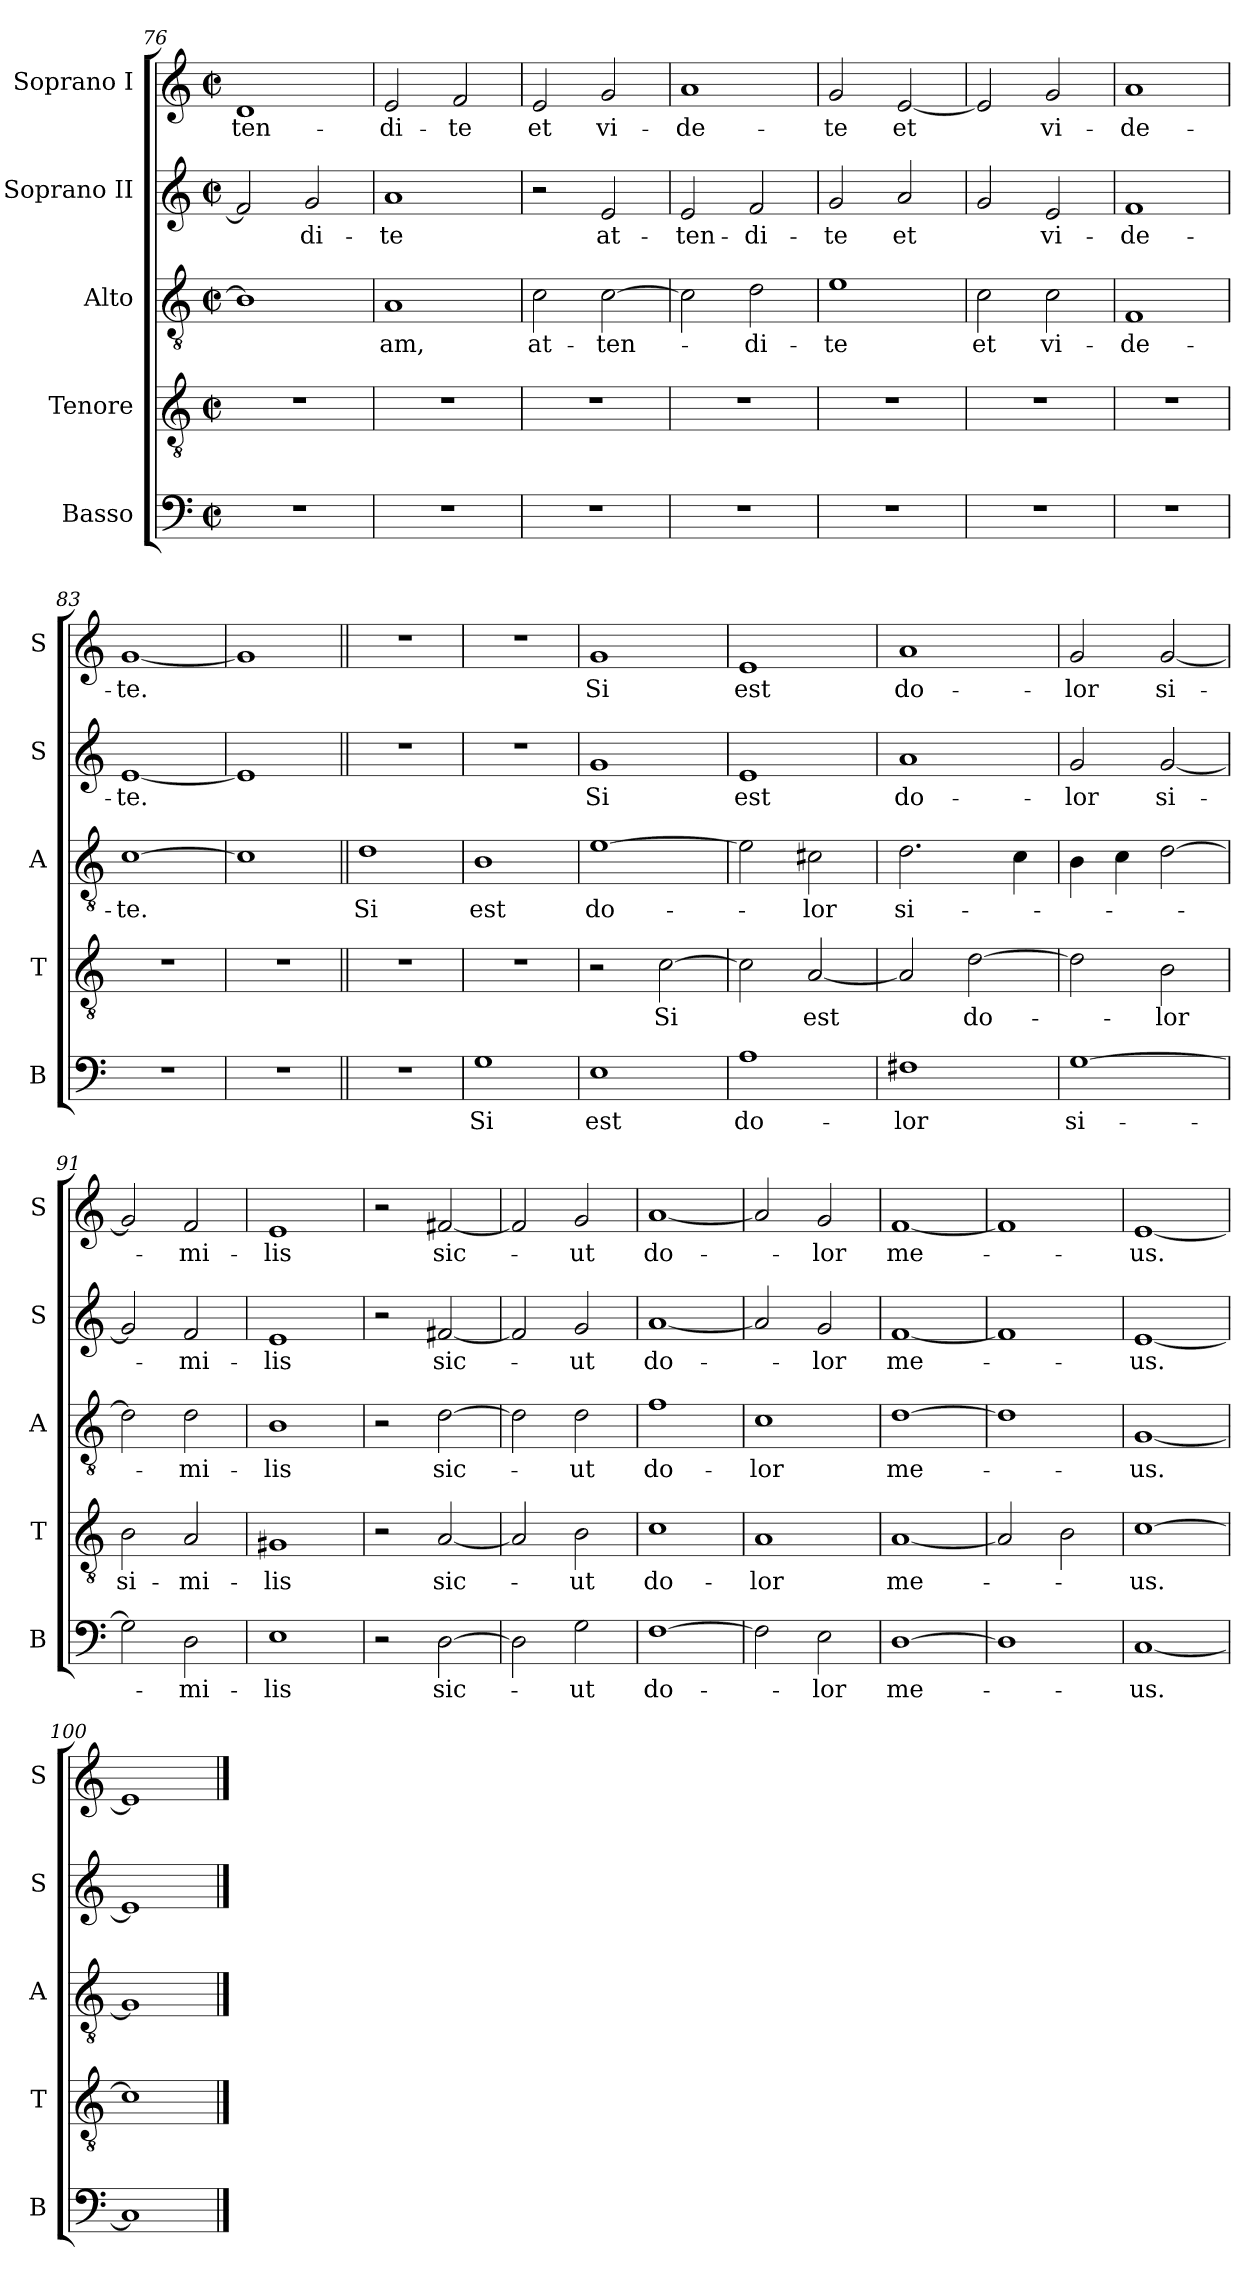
**kern	**text	**kern	**text	**kern	**text	**kern	**text	**kern	**text
*part5	*part5	*part4	*part4	*part3	*part3	*part2	*part2	*part1	*part1
*staff5	*staff5	*staff4	*staff4	*staff3	*staff3	*staff2	*staff2	*staff1	*staff1
*I"Basso	*	*I"Tenore	*	*I"Alto	*	*I"Soprano II	*	*I"Soprano I	*
*I'B	*	*I'T	*	*I'A	*	*I'S	*	*I'S	*
*clefF4	*	*clefGv2	*	*clefGv2	*	*clefG2	*	*clefG2	*
*k[]	*	*k[]	*	*k[]	*	*k[]	*	*k[]	*
*M2/2	*	*M2/2	*	*M2/2	*	*M2/2	*	*M2/2	*
*met(c|)	*	*met(c|)	*	*met(c|)	*	*met(c|)	*	*met(c|)	*
=76	=76	=76	=76	=76	=76	=76	=76	=76	=76
1r	.	1r	.	1B-]	.	2f/]	.	1d	-ten-
.	.	.	.	.	.	2g/	-di-	.	.
=77	=77	=77	=77	=77	=77	=77	=77	=77	=77
1r	.	1r	.	1A	-am,	1a	-te	2e/	-di-
.	.	.	.	.	.	.	.	2f/	-te
=78	=78	=78	=78	=78	=78	=78	=78	=78	=78
1r	.	1r	.	2c\	at-	2r	.	2e/	et
.	.	.	.	[2c\	-ten-	2e/	at-	2g/	vi-
=79	=79	=79	=79	=79	=79	=79	=79	=79	=79
1r	.	1r	.	2c\]	.	2e/	-ten-	1a	-de-
.	.	.	.	2d\	-di-	2f/	-di-	.	.
=80	=80	=80	=80	=80	=80	=80	=80	=80	=80
1r	.	1r	.	1e	-te	2g/	-te	2g/	-te
.	.	.	.	.	.	2a/	et	[2e/	et
=81	=81	=81	=81	=81	=81	=81	=81	=81	=81
1r	.	1r	.	2c\	et	2g/	.	2e/]	.
.	.	.	.	2c\	vi-	2e/	vi-	2g/	vi-
=82	=82	=82	=82	=82	=82	=82	=82	=82	=82
1r	.	1r	.	1F	-de-	1f	-de-	1a	-de-
=83	=83	=83	=83	=83	=83	=83	=83	=83	=83
1r	.	1r	.	[1c	-te.	[1e	-te.	[1g	-te.
=84	=84	=84	=84	=84	=84	=84	=84	=84	=84
1r	.	1r	.	1c]	.	1e]	.	1g]	.
=85||	=85||	=85||	=85||	=85||	=85||	=85||	=85||	=85||	=85||
1r	.	1r	.	1d	Si	1r	.	1r	.
=86	=86	=86	=86	=86	=86	=86	=86	=86	=86
1G	Si	1r	.	1B	est	1r	.	1r	.
=87	=87	=87	=87	=87	=87	=87	=87	=87	=87
1E	est	2r	.	[1e	do-	1g	Si	1g	Si
.	.	[2c\	Si	.	.	.	.	.	.
=88	=88	=88	=88	=88	=88	=88	=88	=88	=88
1A	do-	2c\]	.	2e\]	.	1e	est	1e	est
.	.	[2A/	est	2c#X\	-lor	.	.	.	.
=89	=89	=89	=89	=89	=89	=89	=89	=89	=89
1F#X	-lor	2A/]	.	2.d\	si-	1a	do-	1a	do-
.	.	[2d\	do-	.	.	.	.	.	.
.	.	.	.	4c\	.	.	.	.	.
=90	=90	=90	=90	=90	=90	=90	=90	=90	=90
[1G	si-	2d\]	.	4B\	.	2g/	-lor	2g/	-lor
.	.	.	.	4c\	.	.	.	.	.
.	.	2B\	-lor	[2d\	.	[2g/	si-	[2g/	si-
=91	=91	=91	=91	=91	=91	=91	=91	=91	=91
2G\]	.	2B\	si-	2d\]	.	2g/]	.	2g/]	.
2D\	-mi-	2A/	-mi-	2d\	-mi-	2f/	-mi-	2f/	-mi-
=92	=92	=92	=92	=92	=92	=92	=92	=92	=92
1E	-lis	1G#X	-lis	1B	-lis	1e	-lis	1e	-lis
=93	=93	=93	=93	=93	=93	=93	=93	=93	=93
2r	.	2r	.	2r	.	2r	.	2r	.
[2D\	sic-	[2A/	sic-	[2d\	sic-	[2f#X/	sic-	[2f#X/	sic-
=94	=94	=94	=94	=94	=94	=94	=94	=94	=94
2D\]	.	2A/]	.	2d\]	.	2f#/]	.	2f#/]	.
2G\	-ut	2B\	-ut	2d\	-ut	2g/	-ut	2g/	-ut
=95	=95	=95	=95	=95	=95	=95	=95	=95	=95
[1F	do-	1c	do-	1f	do-	[1a	do-	[1a	do-
=96	=96	=96	=96	=96	=96	=96	=96	=96	=96
2F\]	.	1A	-lor	1c	-lor	2a/]	.	2a/]	.
2E\	-lor	.	.	.	.	2g/	-lor	2g/	-lor
=97	=97	=97	=97	=97	=97	=97	=97	=97	=97
[1D	me-	[1A	me-	[1d	me-	[1f	me-	[1f	me-
=98	=98	=98	=98	=98	=98	=98	=98	=98	=98
1D]	.	2A/]	.	1d]	.	1f]	.	1f]	.
.	.	2B\	.	.	.	.	.	.	.
=99	=99	=99	=99	=99	=99	=99	=99	=99	=99
[1C	-us.	[1c	-us.	[1G	-us.	[1e	-us.	[1e	-us.
=100	=100	=100	=100	=100	=100	=100	=100	=100	=100
1C]	.	1c]	.	1G]	.	1e]	.	1e]	.
==	==	==	==	==	==	==	==	==	==
*-	*-	*-	*-	*-	*-	*-	*-	*-	*-
